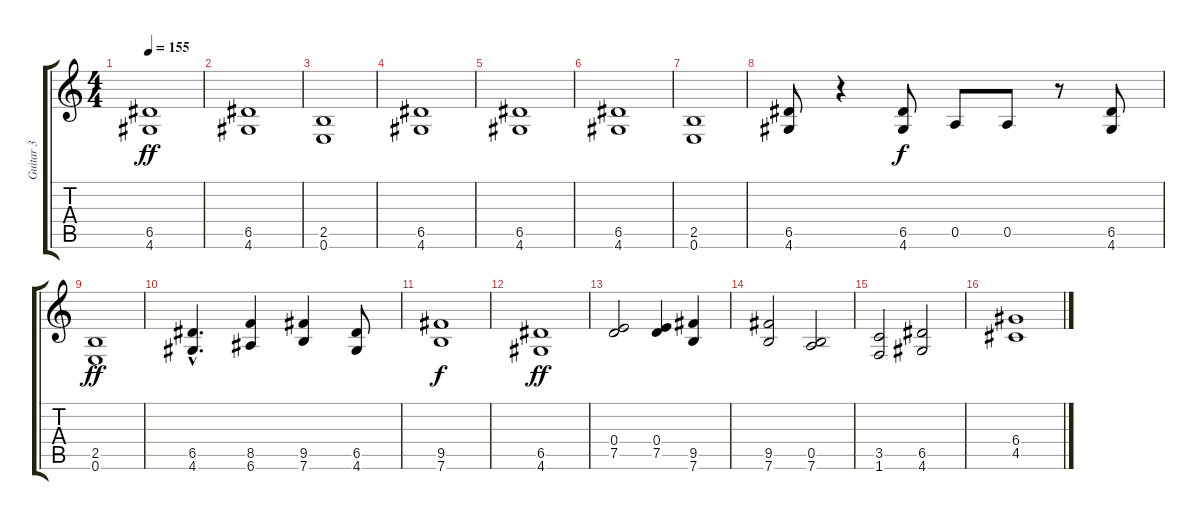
\track ("Guitar 3" "Guitar 3") {instrument distortionguitar}
\staff {score tabs}
\tuning (E4 B3 G3 D3 A2 E2) {hide}
\ts (4 4)
\tempo 155
\clef g2
\ks c
(6.5 4.6).1{dy ff} |
(6.5 4.6).1 |
(2.5 0.6).1 |
(6.5 4.6).1 |
(6.5 4.6).1 |
(6.5 4.6).1 |
(2.5 0.6).1 |
(6.5 4.6).8 r.4 (6.5 4.6).8{dy f} 0.5.8 0.5.8 r.8 (6.5 4.6).8 |
(2.5 0.6).1{dy ff} |
(6.5{hac} 4.6{hac}).4{d} (8.5 6.6).4 (9.5 7.6).4 (6.5 4.6).8 |
(9.5 7.6).1{dy f} |
(6.5 4.6).1{dy ff} |
(0.4 7.5).2 (0.4 7.5).4 (9.5 7.6).4 |
(9.5 7.6).2 (0.5 7.6).2 |
(3.5 1.6).2 (6.5 4.6).2 |
(6.4 4.5).1
